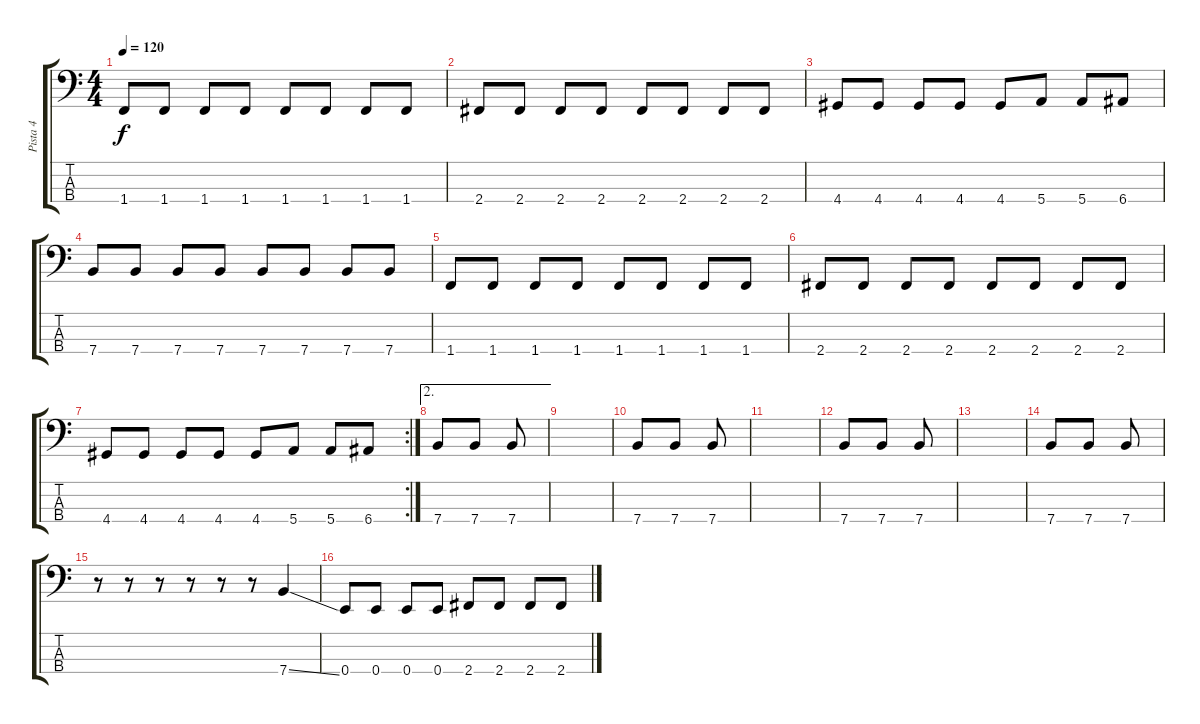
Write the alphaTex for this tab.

\track ("Pista 4" "Pista 4") {instrument electricbassfinger}
\staff {score tabs}
\tuning (G2 D2 A1 E1) {hide}
\ts (4 4)
\tempo 120
\clef f4
\ks c
1.4.8{dy f} 1.4.8 1.4.8 1.4.8 1.4.8 1.4.8 1.4.8 1.4.8 |
2.4.8 2.4.8 2.4.8 2.4.8 2.4.8 2.4.8 2.4.8 2.4.8 |
4.4.8 4.4.8 4.4.8 4.4.8 4.4.8 5.4.8 5.4.8 6.4.8 |
7.4.8 7.4.8 7.4.8 7.4.8 7.4.8 7.4.8 7.4.8 7.4.8 |
1.4.8 1.4.8 1.4.8 1.4.8 1.4.8 1.4.8 1.4.8 1.4.8 |
2.4.8 2.4.8 2.4.8 2.4.8 2.4.8 2.4.8 2.4.8 2.4.8 |
\rc 2
4.4.8 4.4.8 4.4.8 4.4.8 4.4.8 5.4.8 5.4.8 6.4.8 |
\ae 2
7.4.8 7.4.8 7.4.8 |
|
7.4.8 7.4.8 7.4.8 |
|
7.4.8 7.4.8 7.4.8 |
|
7.4.8 7.4.8 7.4.8 |
r.8 r.8 r.8 r.8 r.8 r.8 7.4{ss}.4 |
0.4.8 0.4.8 0.4.8 0.4.8 2.4.8 2.4.8 2.4.8 2.4.8
